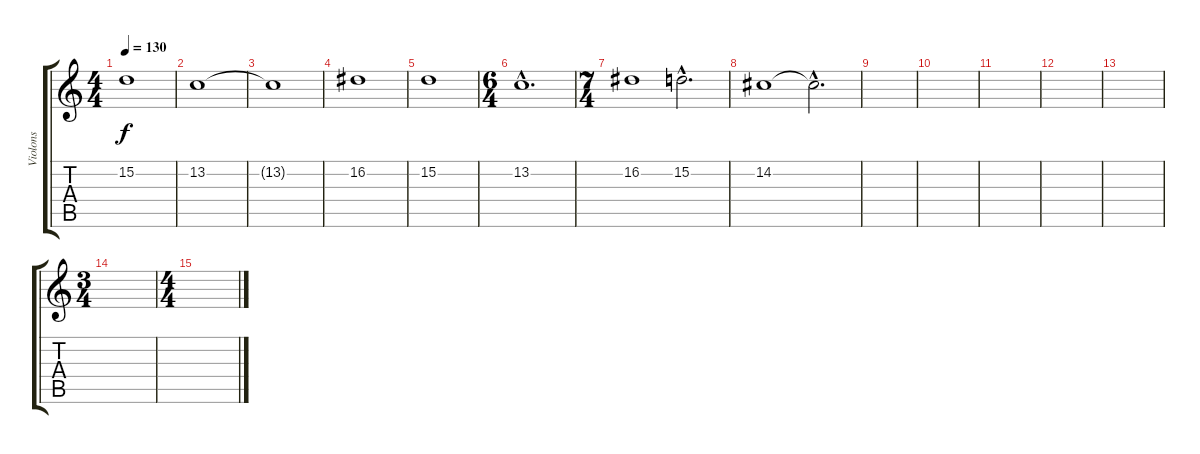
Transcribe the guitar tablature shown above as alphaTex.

\track ("Violons" "Violons") {instrument stringensemble2}
\staff {score tabs}
\tuning (E4 B3 G3 D3 A2 E2) {hide}
\ts (4 4)
\tempo 130
\clef g2
\ks c
15.2.1{dy f volume 7} |
13.2.1{volume 7} |
13.2{t}.1 |
16.2.1{volume 7} |
15.2.1{volume 7} |
\ts (6 4)
13.2{hac}.1{d volume 7} |
\ts (7 4)
16.2.1{volume 7} 15.2{hac}.2{d volume 7} |
14.2.1{volume 7} 14.2{hac t}.2{d} |
|
|
|
|
|
\ts (3 4)
|
\ts (4 4)
